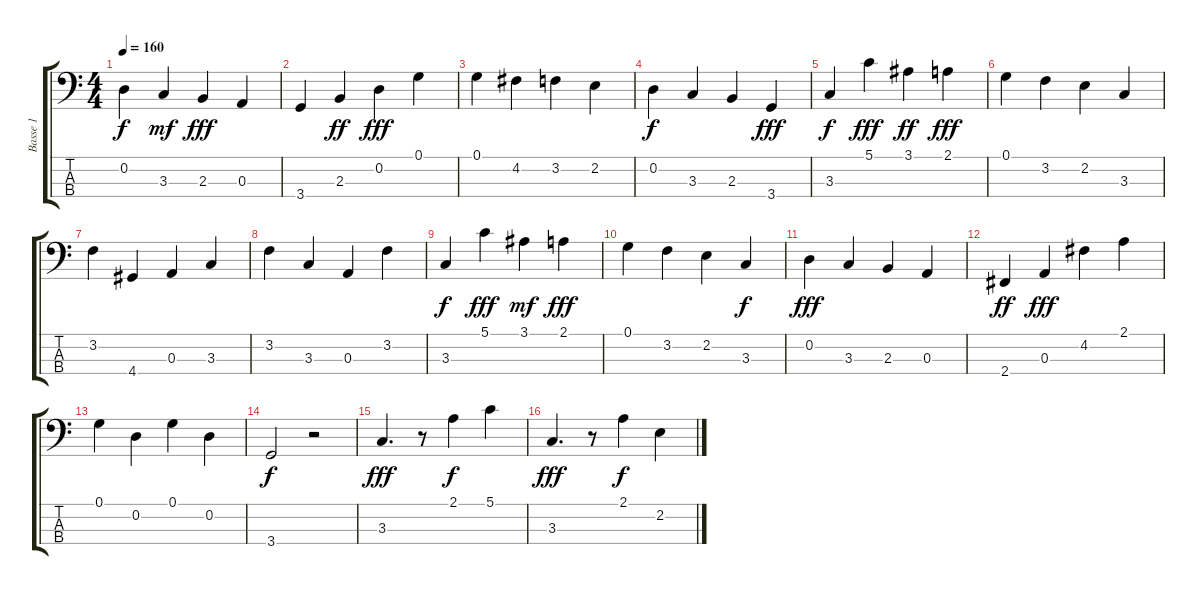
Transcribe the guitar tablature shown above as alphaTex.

\track ("Basse 1" "Basse 1") {mute instrument electricbassfinger}
\staff {score tabs}
\tuning (G2 D2 A1 E1) {hide}
\ts (4 4)
\tempo 160
\clef f4
\ks c
0.2.4{dy f} 3.3.4{dy mf} 2.3.4{dy fff} 0.3.4 |
3.4.4 2.3.4{dy ff} 0.2.4{dy fff} 0.1.4 |
0.1.4 4.2.4 3.2.4 2.2.4 |
0.2.4{dy f} 3.3.4 2.3.4 3.4.4{dy fff} |
3.3.4{dy f} 5.1.4{dy fff} 3.1.4{dy ff} 2.1.4{dy fff} |
0.1.4 3.2.4 2.2.4 3.3.4 |
3.2.4 4.4.4 0.3.4 3.3.4 |
3.2.4 3.3.4 0.3.4 3.2.4 |
3.3.4{dy f} 5.1.4{dy fff} 3.1.4{dy mf} 2.1.4{dy fff} |
0.1.4 3.2.4 2.2.4 3.3.4{dy f} |
0.2.4{dy fff} 3.3.4 2.3.4 0.3.4 |
2.4.4{dy ff} 0.3.4{dy fff} 4.2.4 2.1.4 |
0.1.4 0.2.4 0.1.4 0.2.4 |
3.4.2{dy f} r.2 |
3.3.4{d dy fff} r.8 2.1.4{dy f} 5.1.4 |
3.3.4{d dy fff} r.8 2.1.4{dy f} 2.2.4
